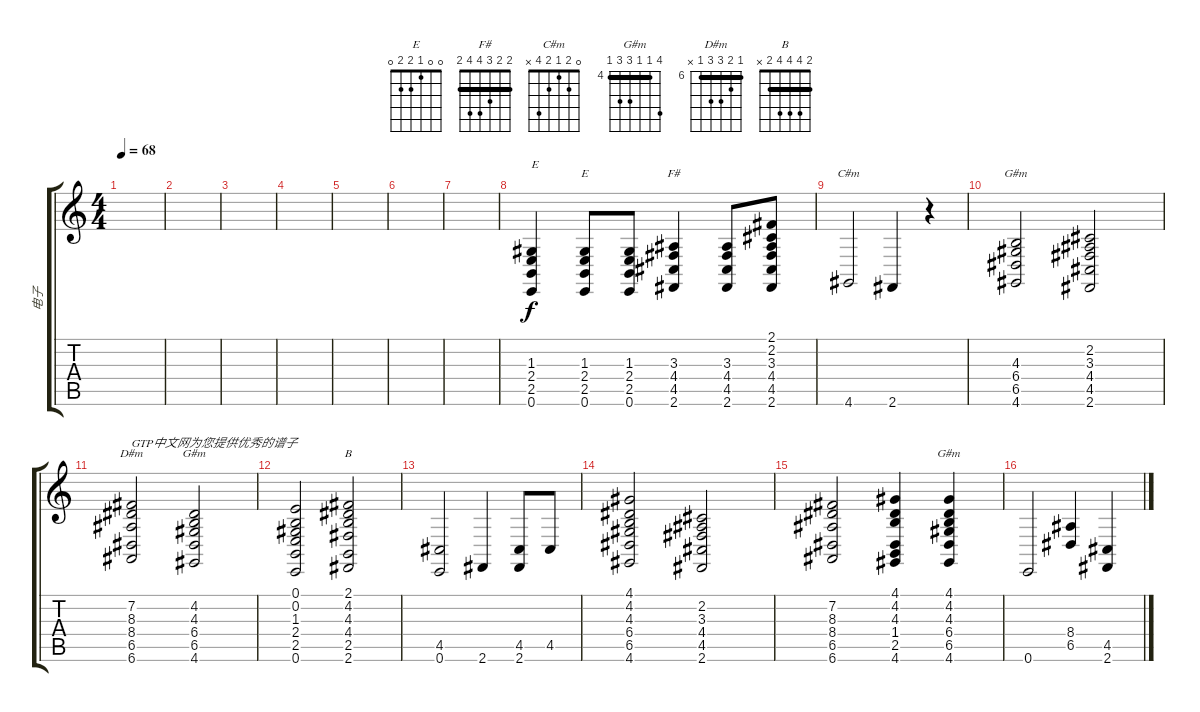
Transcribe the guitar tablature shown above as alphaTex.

\track ("电子" "电子") {instrument electricpiano2}
\staff {score tabs}
\tuning (E4 B3 G3 D3 A2 E2) {hide}
\chord ("E" 0 0 1 2 2 0)
\chord ("F#" 2 2 3 4 4 2) {barre 2}
\chord ("C#m" 0 2 1 2 4 x)
\chord ("G#m" 4 4 4 6 6 4) {firstfret 4 barre 4}
\chord ("D#m" 6 7 8 8 6 x) {firstfret 6 barre 6}
\chord ("G#m" 4 4 4 1 2 4) {barre 4}
\chord ("B" 2 4 4 4 2 x) {barre 2}
\chord ("G#m" 7 4 4 6 6 4) {firstfret 4 barre 4}
\ts (4 4)
\tempo 68
\clef g2
\ks c
|
|
|
|
|
|
|
(1.3 2.4 2.5 0.6).4{txt "E"} (1.3 2.4 2.5 0.6).8{ch "E"} (1.3 2.4 2.5 0.6).8 (3.3 4.4 4.5 2.6).4{ch "F#"} (3.3 4.4 4.5 2.6).8 (2.1 2.2 3.3 4.4 4.5 2.6).8 |
4.6.2{ch "C#m"} 2.6.4 r.4 |
(4.3 6.4 6.5 4.6).2{ch "G#m"} (2.2 3.3 4.4 4.5 2.6).2 |
(7.2 8.3 8.4 6.5 6.6).2{ch "D#m" txt "GTP中文网为您提供优秀的谱子"} (4.2 4.3 6.4 6.5 4.6).2{ch "G#m"} |
(0.1 0.2 1.3 2.4 2.5 0.6).2 (2.1 4.2 4.3 4.4 2.5 2.6).2{ch "B"} |
(4.5 0.6).2 2.6.4 (4.5 2.6).8 4.5.8 |
(4.1 4.2 4.3 6.4 6.5 4.6).2 (2.2 3.3 4.4 4.5 2.6).2 |
(7.2 8.3 8.4 6.5 6.6).2 (4.1 4.2 4.3 1.4 2.5 4.6).4 (4.1 4.2 4.3 6.4 6.5 4.6).4{ch "G#m"} |
0.6.2 (8.4 6.5).4 (4.5 2.6).4
